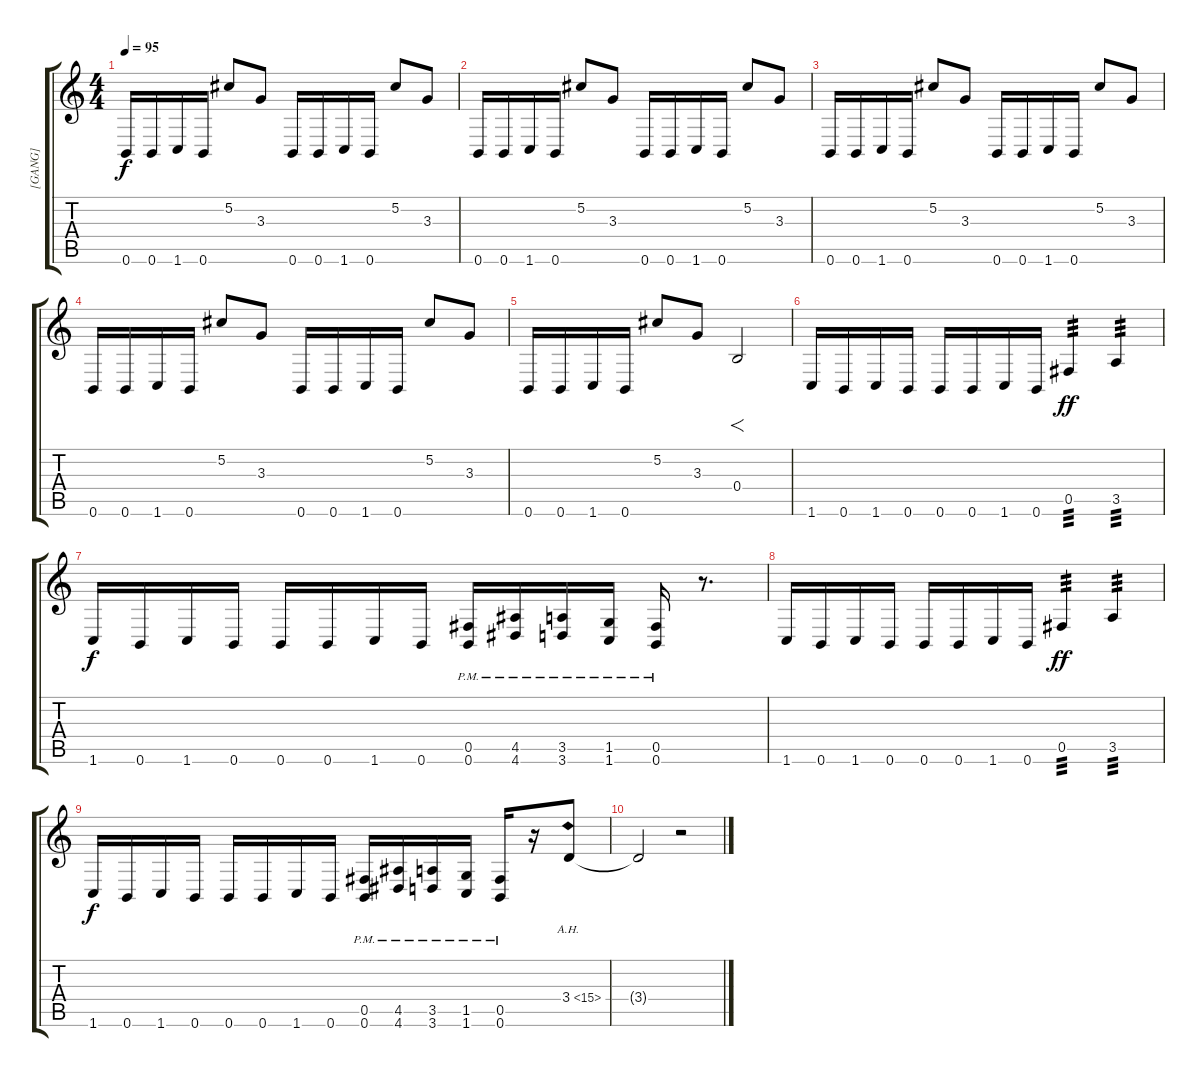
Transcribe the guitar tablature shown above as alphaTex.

\track ("[GANG]" "[GANG]") {instrument distortionguitar}
\staff {score tabs}
\tuning (Db4 Ab3 E3 B2 Gb2 B1) {hide}
\ts (4 4)
\tempo 95
\clef g2
\ks c
0.6.16{dy f} 0.6.16 1.6.16 0.6.16 5.2.8 3.3.8 0.6.16 0.6.16 1.6.16 0.6.16 5.2.8 3.3.8 |
0.6.16 0.6.16 1.6.16 0.6.16 5.2.8 3.3.8 0.6.16 0.6.16 1.6.16 0.6.16 5.2.8 3.3.8 |
0.6.16 0.6.16 1.6.16 0.6.16 5.2.8 3.3.8 0.6.16 0.6.16 1.6.16 0.6.16 5.2.8 3.3.8 |
0.6.16 0.6.16 1.6.16 0.6.16 5.2.8 3.3.8 0.6.16 0.6.16 1.6.16 0.6.16 5.2.8 3.3.8 |
0.6.16 0.6.16 1.6.16 0.6.16 5.2.8 3.3.8 0.4.2{f} |
1.6.16 0.6.16 1.6.16 0.6.16 0.6.16 0.6.16 1.6.16 0.6.16 0.5.4{tp 3 dy ff} 3.5.4{tp 3} |
1.6.16{dy f} 0.6.16 1.6.16 0.6.16 0.6.16 0.6.16 1.6.16 0.6.16 (0.5{pm} 0.6).16 (4.5{pm} 4.6).16 (3.5{pm} 3.6).16 (1.5{pm} 1.6).16 (0.5{pm} 0.6).16 r.8{d} |
1.6.16 0.6.16 1.6.16 0.6.16 0.6.16 0.6.16 1.6.16 0.6.16 0.5.4{tp 3 dy ff} 3.5.4{tp 3} |
1.6.16{dy f} 0.6.16 1.6.16 0.6.16 0.6.16 0.6.16 1.6.16 0.6.16 (0.5{pm} 0.6).16 (4.5{pm} 4.6).16 (3.5{pm} 3.6).16 (1.5{pm} 1.6).16 (0.5{pm} 0.6).16 r.16 3.4{ah 12}.8 |
3.4{t}.2 r.2
